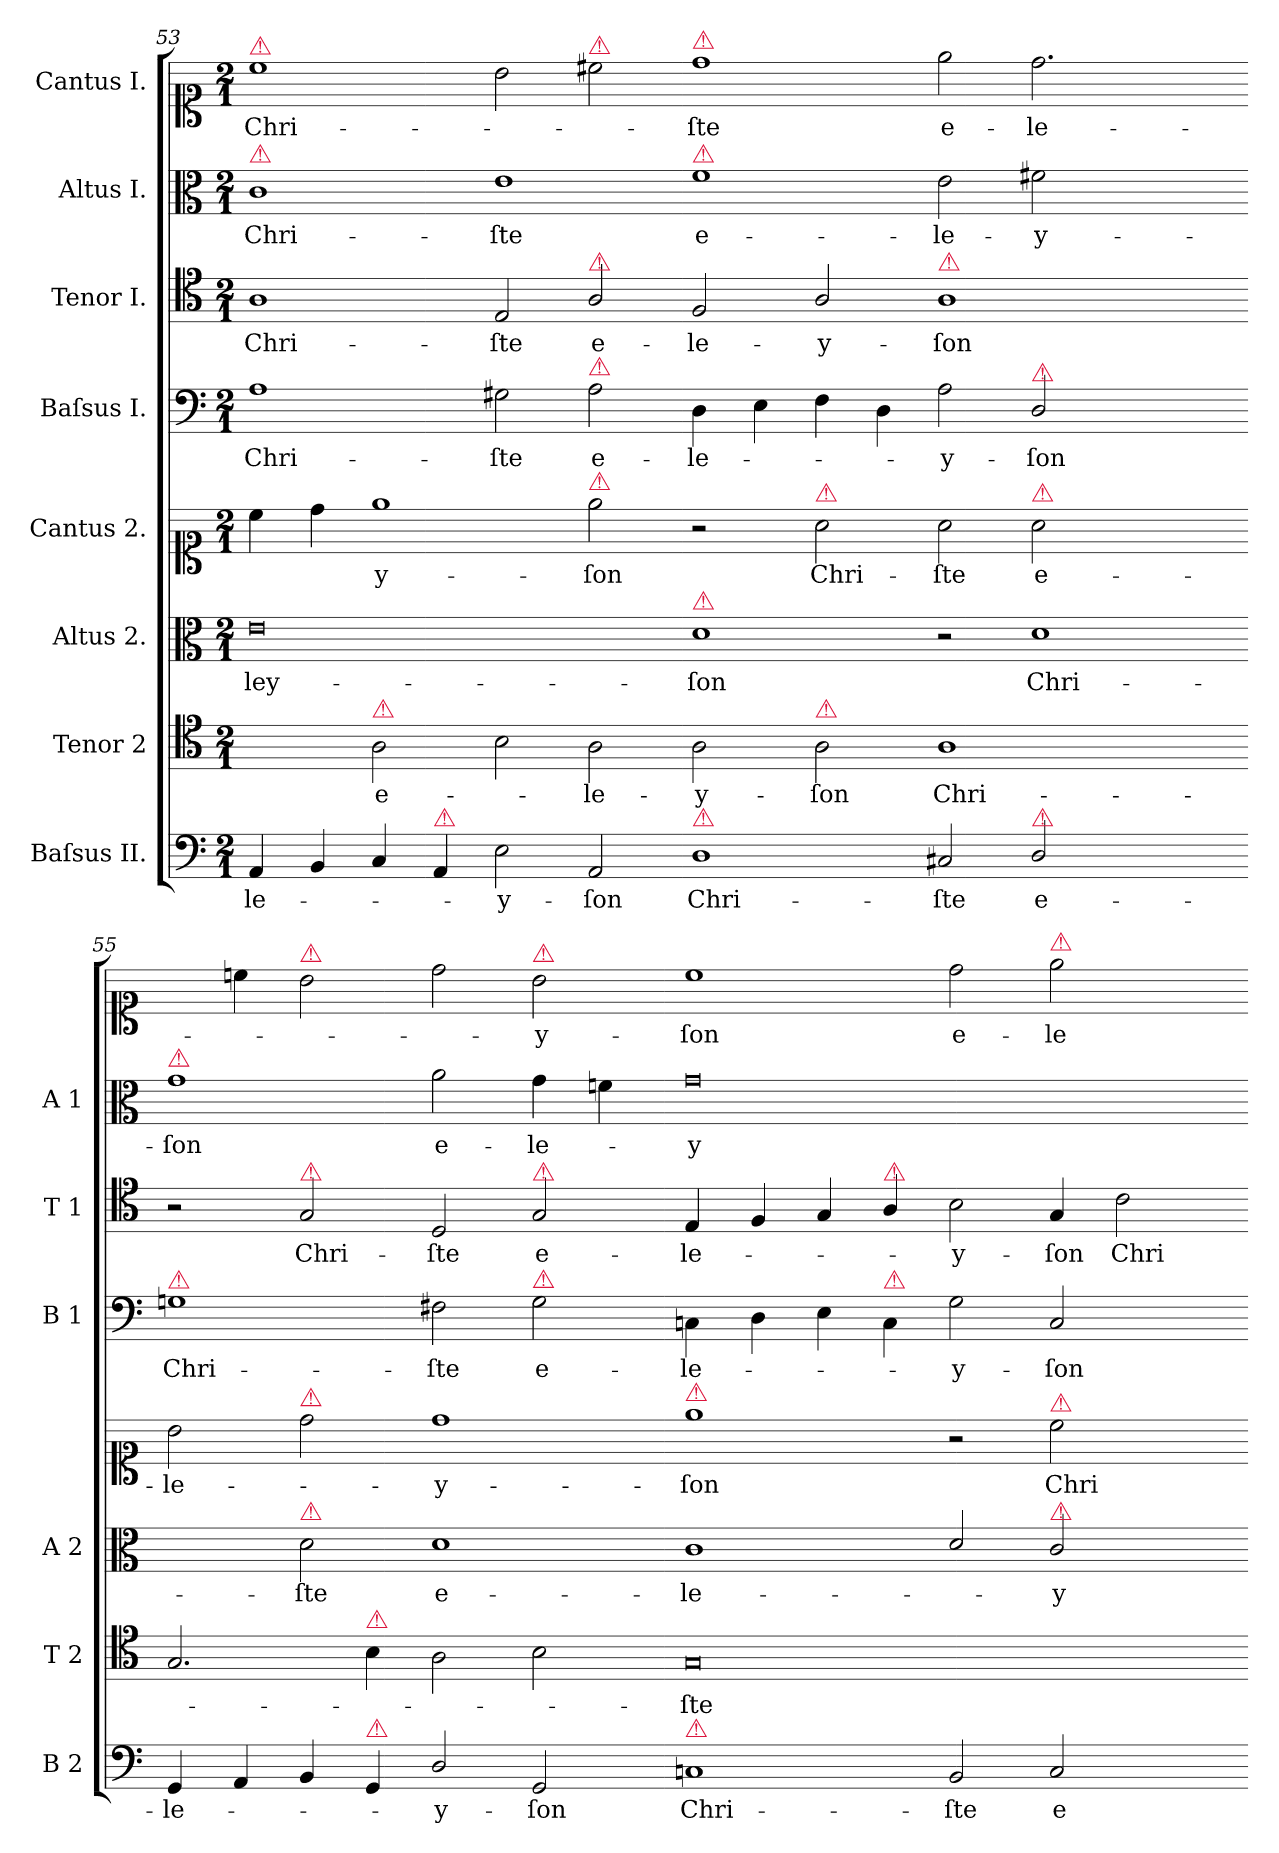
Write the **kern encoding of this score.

**kern	**text	**kern	**text	**kern	**text	**kern	**text	**kern	**text	**kern	**text	**kern	**text	**kern	**text
*part8	*part8	*part7	*part7	*part6	*part6	*part5	*part5	*part4	*part4	*part3	*part3	*part2	*part2	*part1	*part1
*staff8	*staff8	*staff7	*staff7	*staff6	*staff6	*staff5	*staff5	*staff4	*staff4	*staff3	*staff3	*staff2	*staff2	*staff1	*staff1
*I"Baſsus II.	*	*I"Tenor 2	*	*I"Altus 2.	*	*I"Cantus 2.	*	*I"Baſsus I.	*	*I"Tenor I.	*	*I"Altus I.	*	*I"Cantus I.	*
*I'B 2	*	*I'T 2	*	*I'A 2	*	*	*	*I'B 1	*	*I'T 1	*	*I'A 1	*	*	*
*clefF4	*	*clefC4	*	*clefC3	*	*clefC1	*	*clefF4	*	*clefC4	*	*clefC3	*	*clefC1	*
*k[]	*	*k[]	*	*k[]	*	*k[]	*	*k[]	*	*k[]	*	*k[]	*	*k[]	*
*a:	*	*a:	*	*a:	*	*a:	*	*a:	*	*a:	*	*a:	*	*a:	*
*M2/1	*	*M2/1	*	*M2/1	*	*M2/1	*	*M2/1	*	*M2/1	*	*M2/1	*	*M2/1	*
=53	=53	=53	=53	=53	=53	=53	=53	=53	=53	=53	=53	=53	=53	=53	=53
!	!	!	!	!	!	!	!	!	!	!	!	!	!	!LO:TX:a:color=crimson:t=⚠	!
!	!	!	!	!	!	!	!	!	!	!	!	!LO:TX:a:color=crimson:t=⚠	!	!	!
!	!LO:LY:i	!	!	!	!LO:LY:i	!	!	!	!LO:LY:i	!	!LO:LY:i	!	!LO:LY:i	!	!LO:LY:i
4AA/	-le-	2ryy	.	0e	-ley-	4cc\	.	1A	Chri-	1A	Chri-	1c	Chri-	1cc	Chri-
4BB/	.	.	.	.	.	4dd\	.	.	.	.	.	.	.	.	.
!	!	!LO:TX:a:color=crimson:t=⚠	!	!	!	!	!	!	!	!	!	!	!	!	!
!	!	!	!LO:LY:i	!	!	!	!LO:LY:i	!	!	!	!	!	!	!	!
4C/	.	2A\	e-	.	.	1ee	-y-	.	.	.	.	.	.	.	.
!LO:TX:a:color=crimson:t=⚠	!	!	!	!	!	!	!	!	!	!	!	!	!	!	!
4AA/	.	.	.	.	.	.	.	.	.	.	.	.	.	.	.
!	!LO:LY:i	!	!	!	!	!	!	!	!LO:LY:i	!	!LO:LY:i	!	!LO:LY:i	!	!
2E\	-y-	2B\	.	.	.	.	.	2G#X\	-ſte	2E/	-ſte	1e	-ſte	2b\	.
!	!	!	!	!	!	!	!	!	!	!	!	!	!	!LO:TX:a:color=crimson:t=⚠	!
!	!	!	!	!	!	!	!	!	!	!LO:TX:a:color=crimson:t=⚠	!	!	!	!	!
!	!	!	!	!	!	!	!	!LO:TX:a:color=crimson:t=⚠	!	!	!	!	!	!	!
!	!	!	!	!	!	!LO:TX:a:color=crimson:t=⚠	!	!	!	!	!	!	!	!	!
!	!LO:LY:i	!	!LO:LY:i	!	!	!	!LO:LY:i	!	!LO:LY:i	!	!LO:LY:i	!	!	!	!
2AA/	-ſon	2A\	-le-	.	.	2ee\	-ſon	2A\	e-	2A/	e-	.	.	2cc#X\	.
=54-	=54-	=54-	=54-	=54-	=54-	=54-	=54-	=54-	=54-	=54-	=54-	=54-	=54-	=54-	=54-
!	!	!	!	!	!	!	!	!	!	!	!	!	!	!LO:TX:a:color=crimson:t=⚠	!
!	!	!	!	!	!	!	!	!	!	!	!	!LO:TX:a:color=crimson:t=⚠	!	!	!
!	!	!	!	!LO:TX:a:color=crimson:t=⚠	!	!	!	!	!	!	!	!	!	!	!
!LO:TX:a:color=crimson:t=⚠	!	!	!	!	!	!	!	!	!	!	!	!	!	!	!
!	!LO:LY:i	!	!LO:LY:i	!	!LO:LY:i	!	!	!	!LO:LY:i	!	!LO:LY:i	!	!LO:LY:i	!	!LO:LY:i
1D	Chri-	2A\	-y-	1d	-ſon	2r	.	4D\	le-	2F/	le-	1f	e-	1dd	-ſte
.	.	.	.	.	.	.	.	4E\	.	.	.	.	.	.	.
!	!	!	!	!	!	!LO:TX:a:color=crimson:t=⚠	!	!	!	!	!	!	!	!	!
!	!	!LO:TX:a:color=crimson:t=⚠	!	!	!	!	!	!	!	!	!	!	!	!	!
!	!	!	!LO:LY:i	!	!	!	!LO:LY:i	!	!	!	!LO:LY:i	!	!	!	!
.	.	2A\	-ſon	.	.	2a\	Chri-	4F\	.	2A/	-y-	.	.	.	.
.	.	.	.	.	.	.	.	4D\	.	.	.	.	.	.	.
!	!	!	!	!	!	!	!	!	!	!LO:TX:a:color=crimson:t=⚠	!	!	!	!	!
!	!LO:LY:i	!	!LO:LY:i	!	!	!	!LO:LY:i	!	!LO:LY:i	!	!LO:LY:i	!	!LO:LY:i	!	!LO:LY:i
2C#X/	-ſte	1A	Chri-	2r	.	2a\	-ſte	2A\	-y-	1A	-ſon	2e\	-le-	2ee\	e-
!	!	!	!	!	!	!	!	!LO:TX:a:color=crimson:t=⚠	!	!	!	!	!	!	!
!	!	!	!	!	!	!LO:TX:a:color=crimson:t=⚠	!	!	!	!	!	!	!	!	!
!LO:TX:a:color=crimson:t=⚠	!	!	!	!	!	!	!	!	!	!	!	!	!	!	!
!	!LO:LY:i	!	!	!	!LO:LY:i	!	!LO:LY:i	!	!LO:LY:i	!	!	!	!LO:LY:i	!	!LO:LY:i
2D/	e-	.	.	1d\	Chri-	2a\	e-	2D/	-ſon	.	.	2f#X\	-y-	2.dd\	-le-
2ryy	.	2ryy	.	.	.	2ryy	.	2ryy	.	2ryy	.	2ryy	.	.	.
.	.	.	.	.	.	.	.	.	.	.	.	.	.	4ryy	.
=55-	=55-	=55-	=55-	=55-	=55-	=55-	=55-	=55-	=55-	=55-	=55-	=55-	=55-	=55-	=55-
!	!	!	!	!	!	!	!	!	!	!	!	!LO:TX:a:color=crimson:t=⚠	!	!	!
!	!	!	!	!	!	!	!	!LO:TX:a:color=crimson:t=⚠	!	!	!	!	!	!	!
!	!LO:LY:i	!	!	!	!	!	!LO:LY:i	!	!LO:LY:i	!	!	!	!LO:LY:i	!	!
4GG/	-le-	2.G/	.	2ryy	.	2b\	-le-	1Gn	Chri-	2r	.	1g	-ſon	4ryy	.
4AA/	.	.	.	.	.	.	.	.	.	.	.	.	.	4ccn\	.
!	!	!	!	!	!	!	!	!	!	!	!	!	!	!LO:TX:a:color=crimson:t=⚠	!
!	!	!	!	!	!	!	!	!	!	!LO:TX:a:color=crimson:t=⚠	!	!	!	!	!
!	!	!	!	!	!	!LO:TX:a:color=crimson:t=⚠	!	!	!	!	!	!	!	!	!
!	!	!	!	!LO:TX:a:color=crimson:t=⚠	!	!	!	!	!	!	!	!	!	!	!
!	!	!	!	!	!LO:LY:i	!	!	!	!	!	!LO:LY:i	!	!	!	!
4BB/	.	.	.	2d\	-ſte	2dd\	.	.	.	2G/	Chri-	.	.	2b\	.
!	!	!LO:TX:a:color=crimson:t=⚠	!	!	!	!	!	!	!	!	!	!	!	!	!
!LO:TX:a:color=crimson:t=⚠	!	!	!	!	!	!	!	!	!	!	!	!	!	!	!
4GG/	.	4B\	.	.	.	.	.	.	.	.	.	.	.	.	.
!	!LO:LY:i	!	!	!	!LO:LY:i	!	!LO:LY:i	!	!LO:LY:i	!	!LO:LY:i	!	!LO:LY:i	!	!
2D/	-y-	2A\	.	1d	e-	1dd	-y-	2F#X\	-ſte	2D/	-ſte	2a\	e-	2dd\	.
!	!	!	!	!	!	!	!	!	!	!	!	!	!	!LO:TX:a:color=crimson:t=⚠	!
!	!	!	!	!	!	!	!	!	!	!LO:TX:a:color=crimson:t=⚠	!	!	!	!	!
!	!	!	!	!	!	!	!	!LO:TX:a:color=crimson:t=⚠	!	!	!	!	!	!	!
!	!LO:LY:i	!	!	!	!	!	!	!	!LO:LY:i	!	!LO:LY:i	!	!LO:LY:i	!	!LO:LY:i
2GG/	-ſon	2B\	.	.	.	.	.	2G\	e-	2G/	e-	4g\	le-	2b\	-y-
.	.	.	.	.	.	.	.	.	.	.	.	4fn\	.	.	.
=56-	=56-	=56-	=56-	=56-	=56-	=56-	=56-	=56-	=56-	=56-	=56-	=56-	=56-	=56-	=56-
!	!	!	!	!	!	!LO:TX:a:color=crimson:t=⚠	!	!	!	!	!	!	!	!	!
!LO:TX:a:color=crimson:t=⚠	!	!	!	!	!	!	!	!	!	!	!	!	!	!	!
!	!LO:LY:i	!	!LO:LY:i	!	!LO:LY:i	!	!LO:LY:i	!	!LO:LY:i	!	!LO:LY:i	!	!LO:LY:i	!	!LO:LY:i
1Cn	Chri-	0G	-ſte	1c	-le-	1ee	-ſon	4Cn\	le-	4E/	le-	0g	-y-	1cc	-ſon
.	.	.	.	.	.	.	.	4D\	.	4F/	.	.	.	.	.
.	.	.	.	.	.	.	.	4E\	.	4G/	.	.	.	.	.
!	!	!	!	!	!	!	!	!	!	!LO:TX:a:color=crimson:t=⚠	!	!	!	!	!
!	!	!	!	!	!	!	!	!LO:TX:a:color=crimson:t=⚠	!	!	!	!	!	!	!
.	.	.	.	.	.	.	.	4C\	.	4A/	.	.	.	.	.
!	!LO:LY:i	!	!	!	!	!	!	!	!LO:LY:i	!	!LO:LY:i	!	!	!	!LO:LY:i
2BB/	-ſte	.	.	2d/	.	2r	.	2G\	-y-	2B\	-y-	.	.	2dd\	e-
!	!	!	!	!	!	!	!	!	!	!	!	!	!	!LO:TX:a:color=crimson:t=⚠	!
!	!	!	!	!	!	!LO:TX:a:color=crimson:t=⚠	!	!	!	!	!	!	!	!	!
!	!	!	!	!LO:TX:a:color=crimson:t=⚠	!	!	!	!	!	!	!	!	!	!	!
!	!LO:LY:i	!	!	!	!LO:LY:i	!	!LO:LY:i	!	!LO:LY:i	!	!LO:LY:i	!	!	!	!LO:LY:i
2C/	e-	.	.	2c/	-y-	2cc\	Chri-	2C/	-ſon	4G/	-ſon	.	.	2ee\	le-
!	!	!	!	!	!	!	!	!	!	!	!LO:LY:i	!	!	!	!
.	.	.	.	.	.	.	.	.	.	2c\	Chri-	.	.	.	.
4ryy	.	4ryy	.	4ryy	.	4ryy	.	4ryy	.	.	.	4ryy	.	4ryy	.
=-	=-	=-	=-	=-	=-	=-	=-	=-	=-	=-	=-	=-	=-	=-	=-
*-	*-	*-	*-	*-	*-	*-	*-	*-	*-	*-	*-	*-	*-	*-	*-
